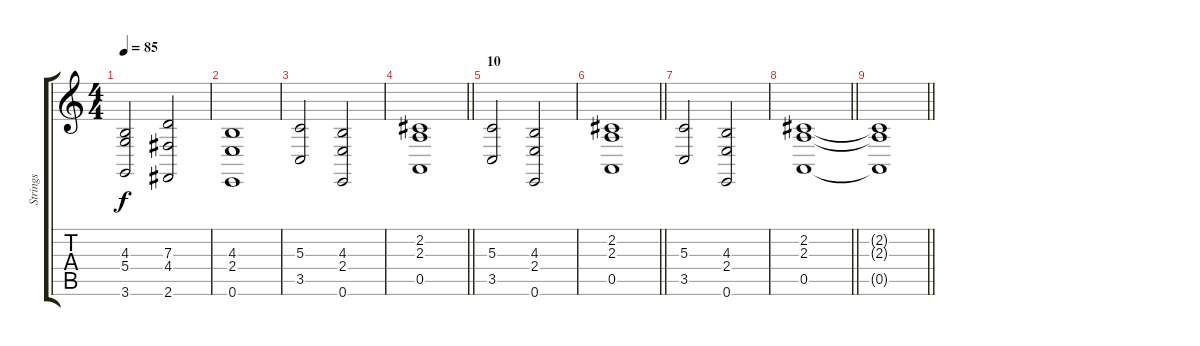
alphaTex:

\track ("Strings" "Strings") {instrument stringensemble1}
\staff {score tabs}
\tuning (E4 B3 G3 D3 A2 E2) {hide}
\ts (4 4)
\tempo 85
\clef g2
\ks c
(4.3 5.4 3.6).2{dy f} (7.3 4.4 2.6).2 |
(4.3 2.4 0.6).1 |
(5.3 3.5).2 (4.3 2.4 0.6).2 |
\barLineRight lightlight
(2.2 2.3 0.5).1 |
\section ("" "10")
(5.3 3.5).2 (4.3 2.4 0.6).2 |
\barLineRight lightlight
(2.2 2.3 0.5).1 |
(5.3 3.5).2 (4.3 2.4 0.6).2 |
\barLineRight lightlight
(2.2 2.3 0.5).1 |
\barLineRight lightlight
(2.2{t} 2.3{t} 0.5{t}).1
